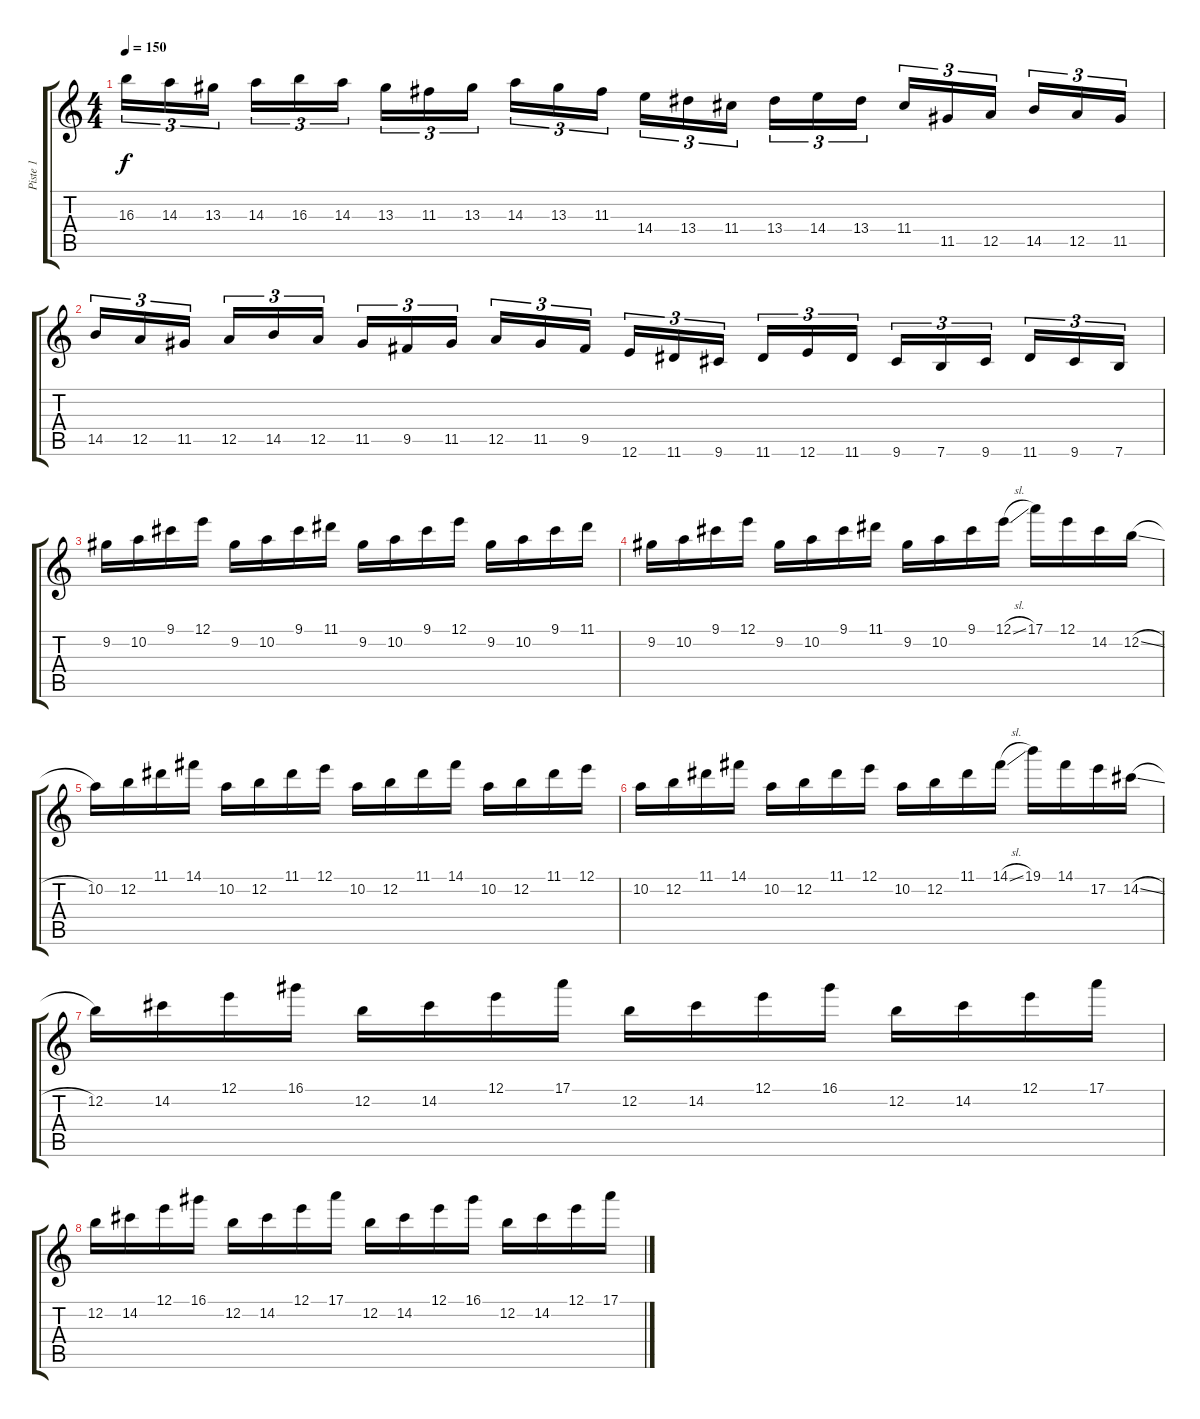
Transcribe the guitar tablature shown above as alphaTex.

\track ("Piste 1" "Piste 1") {instrument overdrivenguitar}
\staff {score tabs}
\tuning (E4 B3 G3 D3 A2 E2) {hide}
\ts (4 4)
\tempo 150
\clef g2
\ks c
16.3.16{tu (3 2) dy f} 14.3.16{tu (3 2)} 13.3.16{tu (3 2) beam splitsecondary} 14.3.16{tu (3 2)} 16.3.16{tu (3 2)} 14.3.16{tu (3 2)} 13.3.16{tu (3 2)} 11.3.16{tu (3 2)} 13.3.16{tu (3 2) beam splitsecondary} 14.3.16{tu (3 2)} 13.3.16{tu (3 2)} 11.3.16{tu (3 2)} 14.4.16{tu (3 2)} 13.4.16{tu (3 2)} 11.4.16{tu (3 2) beam splitsecondary} 13.4.16{tu (3 2)} 14.4.16{tu (3 2)} 13.4.16{tu (3 2)} 11.4.16{tu (3 2)} 11.5.16{tu (3 2)} 12.5.16{tu (3 2) beam splitsecondary} 14.5.16{tu (3 2)} 12.5.16{tu (3 2)} 11.5.16{tu (3 2)} |
14.5.16{tu (3 2)} 12.5.16{tu (3 2)} 11.5.16{tu (3 2) beam splitsecondary} 12.5.16{tu (3 2)} 14.5.16{tu (3 2)} 12.5.16{tu (3 2)} 11.5.16{tu (3 2)} 9.5.16{tu (3 2)} 11.5.16{tu (3 2) beam splitsecondary} 12.5.16{tu (3 2)} 11.5.16{tu (3 2)} 9.5.16{tu (3 2)} 12.6.16{tu (3 2)} 11.6.16{tu (3 2)} 9.6.16{tu (3 2) beam splitsecondary} 11.6.16{tu (3 2)} 12.6.16{tu (3 2)} 11.6.16{tu (3 2)} 9.6.16{tu (3 2)} 7.6.16{tu (3 2)} 9.6.16{tu (3 2) beam splitsecondary} 11.6.16{tu (3 2)} 9.6.16{tu (3 2)} 7.6.16{tu (3 2)} |
9.2.16 10.2.16 9.1.16 12.1.16 9.2.16 10.2.16 9.1.16 11.1.16 9.2.16 10.2.16 9.1.16 12.1.16 9.2.16 10.2.16 9.1.16 11.1.16 |
9.2.16 10.2.16 9.1.16 12.1.16 9.2.16 10.2.16 9.1.16 11.1.16 9.2.16 10.2.16 9.1.16 12.1{sl}.16 17.1.16 12.1.16 14.2.16 12.2{sl}.16 |
10.2.16 12.2.16 11.1.16 14.1.16 10.2.16 12.2.16 11.1.16 12.1.16 10.2.16 12.2.16 11.1.16 14.1.16 10.2.16 12.2.16 11.1.16 12.1.16 |
10.2.16 12.2.16 11.1.16 14.1.16 10.2.16 12.2.16 11.1.16 12.1.16 10.2.16 12.2.16 11.1.16 14.1{sl}.16 19.1.16 14.1.16 17.2.16 14.2{sl}.16 |
12.2.16 14.2.16 12.1.16 16.1.16 12.2.16 14.2.16 12.1.16 17.1.16 12.2.16 14.2.16 12.1.16 16.1.16 12.2.16 14.2.16 12.1.16 17.1.16 |
12.2.16 14.2.16 12.1.16 16.1.16 12.2.16 14.2.16 12.1.16 17.1.16 12.2.16 14.2.16 12.1.16 16.1.16 12.2.16 14.2.16 12.1.16 17.1.16
